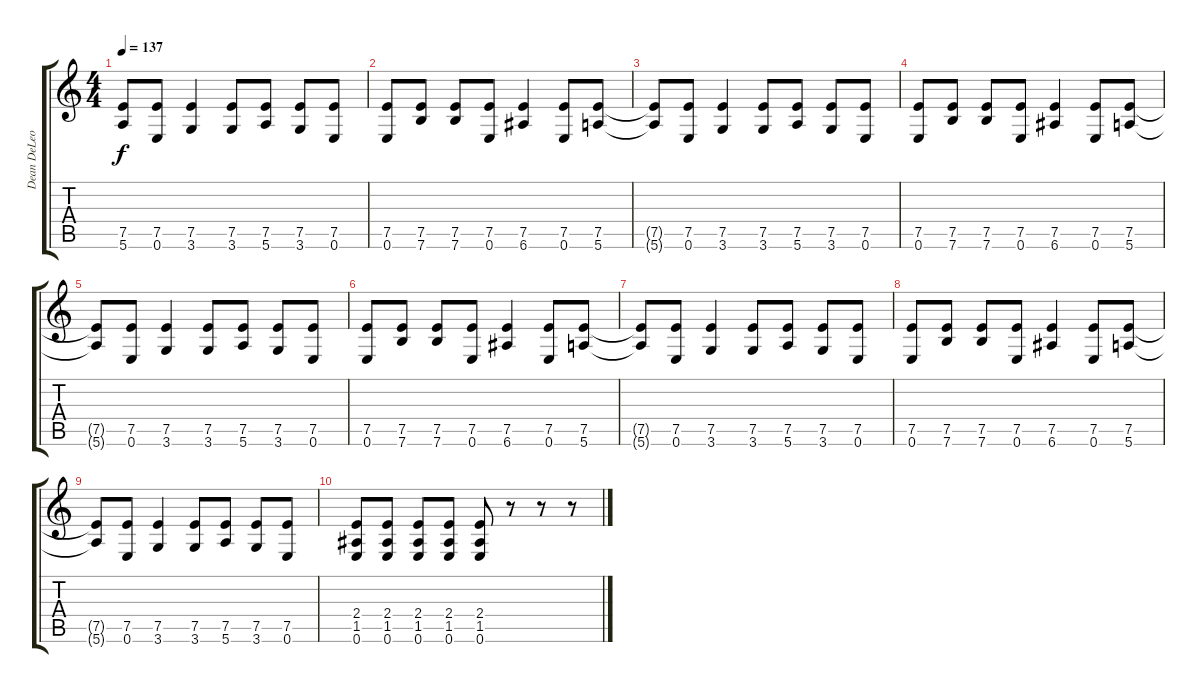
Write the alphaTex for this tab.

\track ("Dean DeLeo 2nd Guitar" "Dean DeLeo") {instrument overdrivenguitar}
\staff {score tabs}
\tuning (E4 B3 G3 D3 A2 E2) {hide}
\ts (4 4)
\tempo 137
\clef g2
\ks c
(7.5{t} 5.6{t}).8{dy f} (7.5 0.6).8 (7.5 3.6).4 (7.5 3.6).8 (7.5 5.6).8 (7.5 3.6).8 (7.5 0.6).8 |
(7.5 0.6).8 (7.5 7.6).8 (7.5 7.6).8 (7.5 0.6).8 (7.5 6.6).4 (7.5 0.6).8 (7.5 5.6).8 |
(7.5{t} 5.6{t}).8 (7.5 0.6).8 (7.5 3.6).4 (7.5 3.6).8 (7.5 5.6).8 (7.5 3.6).8 (7.5 0.6).8 |
(7.5 0.6).8 (7.5 7.6).8 (7.5 7.6).8 (7.5 0.6).8 (7.5 6.6).4 (7.5 0.6).8 (7.5 5.6).8 |
(7.5{t} 5.6{t}).8 (7.5 0.6).8 (7.5 3.6).4 (7.5 3.6).8 (7.5 5.6).8 (7.5 3.6).8 (7.5 0.6).8 |
(7.5 0.6).8 (7.5 7.6).8 (7.5 7.6).8 (7.5 0.6).8 (7.5 6.6).4 (7.5 0.6).8 (7.5 5.6).8 |
(7.5{t} 5.6{t}).8 (7.5 0.6).8 (7.5 3.6).4 (7.5 3.6).8 (7.5 5.6).8 (7.5 3.6).8 (7.5 0.6).8 |
(7.5 0.6).8 (7.5 7.6).8 (7.5 7.6).8 (7.5 0.6).8 (7.5 6.6).4 (7.5 0.6).8 (7.5 5.6).8 |
(7.5{t} 5.6{t}).8 (7.5 0.6).8 (7.5 3.6).4 (7.5 3.6).8 (7.5 5.6).8 (7.5 3.6).8 (7.5 0.6).8 |
(2.4 1.5 0.6).8 (2.4 1.5 0.6).8 (2.4 1.5 0.6).8 (2.4 1.5 0.6).8 (2.4 1.5 0.6).8 r.8 r.8 r.8
